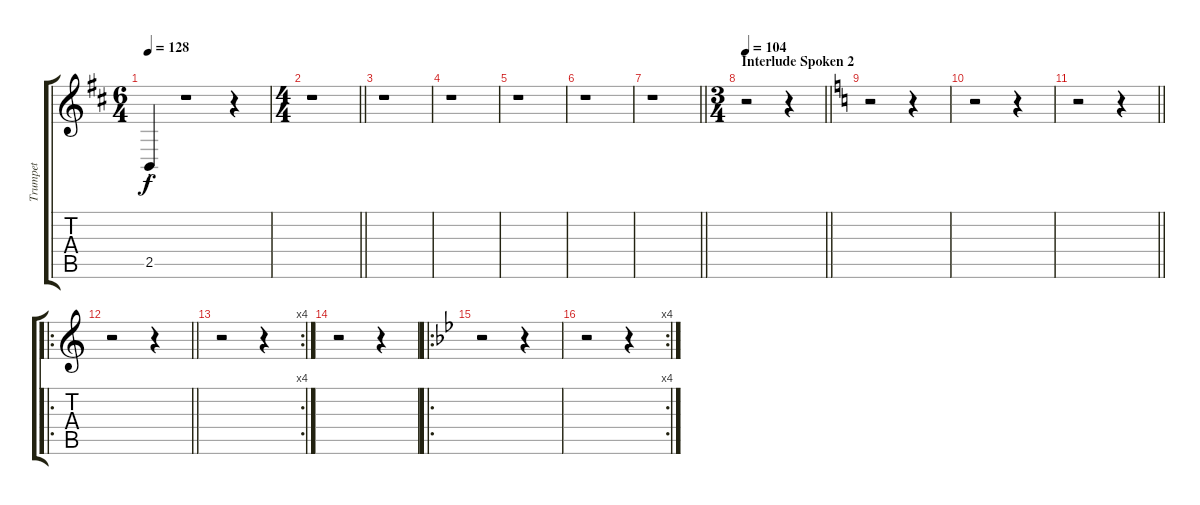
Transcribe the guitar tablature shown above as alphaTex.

\track ("Trumpet" "Trumpet") {instrument trumpet}
\staff {score tabs}
\tuning (E4 B3 G3 D3 A2 E2) {hide}
\ts (6 4)
\tempo 128
\clef g2
\ks d
2.5{st}.4{dy f} r.1 r.4 |
\ts (4 4)
\barLineRight lightlight
r.1 |
r.1 |
r.1 |
r.1 |
r.1 |
\barLineRight lightlight
r.1 |
\ts (3 4)
\section ("" "Interlude Spoken 2")
\tempo 104
\barLineRight lightlight
r.2 r.4 |
\ks c
r.2 r.4 |
r.2 r.4 |
\barLineRight lightlight
r.2 r.4 |
\ro
\barLineRight lightlight
r.2 r.4 |
\rc 4
r.2 r.4 |
r.2 r.4 |
\ro
\ks bb
r.2 r.4 |
\rc 4
r.2 r.4
